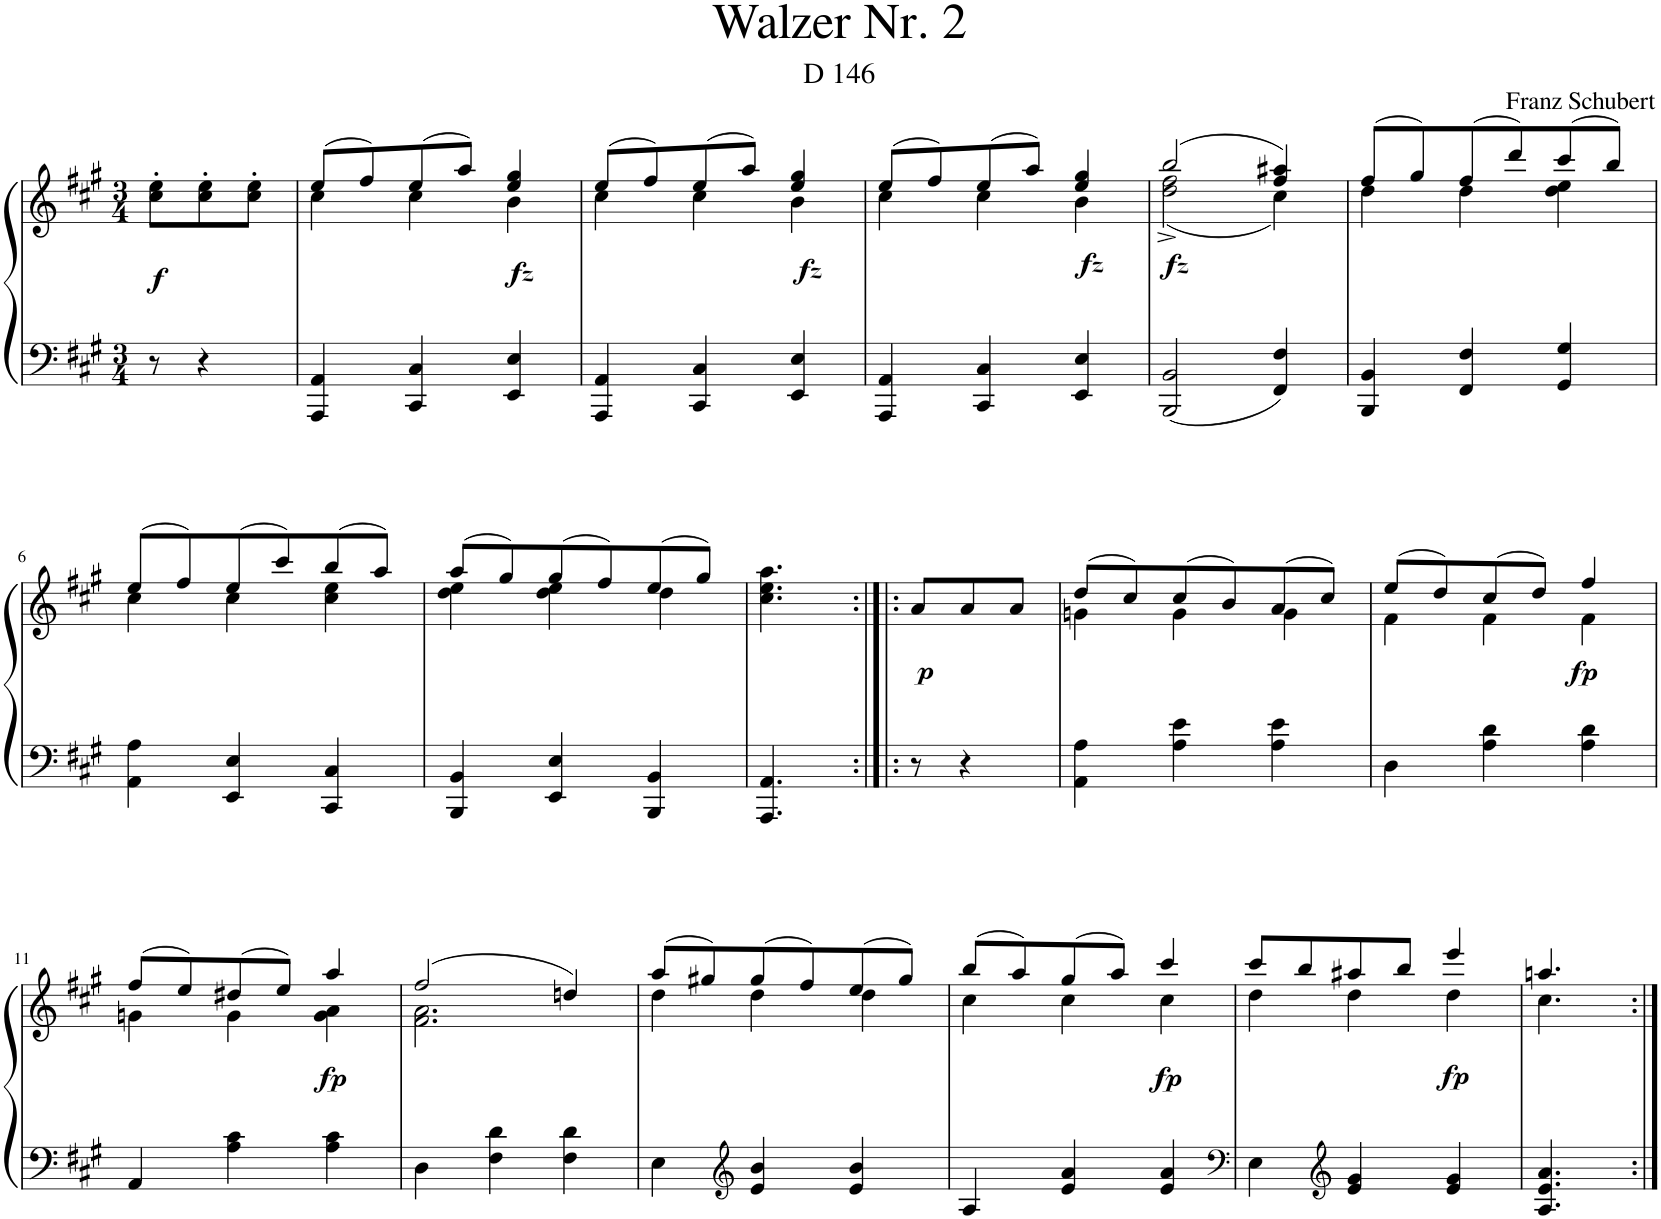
**kern	**kern	**dynam
*part1	*part1	*part1
*staff2	*staff1	*staff1/2
*I"Piano	*	*
*I'Pno.	*	*
*clefF4	*clefG2	*
*k[f#c#g#]	*k[f#c#g#]	*
*M3/4	*M3/4	*
=	=	=
!	!	!LO:DY:a=2
8r	8cc#\' 8ee\'L	f
4r	8cc#\' 8ee\'	.
.	8cc#\' 8ee\'J	.
=1	=1	=1
*	*^	*
4AAA/ 4AA/	(8ee/L	4cc#\	.
.	8ff#/)	.	.
4CC#/ 4C#/	(8ee/	4cc#\	.
.	8aa/J)	.	.
!	!	!	!LO:DY:b
4EE/ 4E/	4ee/ 4gg#/	4b\	fz
=2	=2	=2	=2
4AAA/ 4AA/	(8ee/L	4cc#\	.
.	8ff#/)	.	.
4CC#/ 4C#/	(8ee/	4cc#\	.
.	8aa/J)	.	.
!	!	!	!LO:DY:b
4EE/ 4E/	4ee/ 4gg#/	4b\	fz
=3	=3	=3	=3
4AAA/ 4AA/	(8ee/L	4cc#\	.
.	8ff#/)	.	.
4CC#/ 4C#/	(8ee/	4cc#\	.
.	8aa/J)	.	.
!	!	!	!LO:DY:b
4EE/ 4E/	4ee/ 4gg#/	4b\	fz
=4	=4	=4	=4
!	!	!	!LO:DY:b
2BBB/ 2BB/	(2bb/	(2dd\^ 2ff#\^	fz
4FF#/ 4F#/	4ff#/ 4aa#X/)	4cc#\)	.
=5	=5	=5	=5
4BBB/ 4BB/	(8ff#/L	4dd\	.
.	8gg#/)	.	.
4FF#/ 4F#/	(8ff#/	4dd\	.
.	8ddd/)	.	.
4GG#/ 4G#/	(8ccc#/	4dd\ 4ee\	.
.	8bb/J)	.	.
!!LO:LB:g=z	!!
=6	=6	=6	=6
4AA\ 4A\	(8ee/L	4cc#\	.
.	8ff#/)	.	.
4EE/ 4E/	(8ee/	4cc#\	.
.	8ccc#/)	.	.
4CC#/ 4C#/	(8bb/	4cc#\ 4ee\	.
.	8aa/J)	.	.
=7	=7	=7	=7
4BBB/ 4BB/	(8aa/L	4dd\ 4ee\	.
.	8gg#/)	.	.
4EE/ 4E/	(8gg#/	4dd\ 4ee\	.
.	8ff#/)	.	.
4BBB/ 4BB/	(8ee/	4dd\	.
.	8gg#/J)	.	.
*	*v	*v	*
=8	=8	=8
4.AAA/ 4.AA/	4.cc#\ 4.ee\ 4.aa\	.
=8X1:|!|:	=8X1:|!|:	=8X1:|!|:
!	!	!LO:DY:b
8r	8a/L	p
4r	8a/	.
.	8a/J	.
=9	=9	=9
*	*^	*
4AA\ 4A\	(8dd/L	4gn\	.
.	8cc#/)	.	.
4A\ 4e\	(8cc#/	4g\	.
.	8b/)	.	.
4A\ 4e\	(8a/	4g\	.
.	8cc#/J)	.	.
=10	=10	=10	=10
4D\	(8ee/L	4f#\	.
.	8dd/)	.	.
4A\ 4d\	(8cc#/	4f#\	.
.	8dd/J)	.	.
!	!	!	!LO:DY:b
4A\ 4d\	4ff#/	4f#\	fp
!!LO:LB:g=z	!!
=11	=11	=11	=11
4AA/	(8ff#/L	4gn\	.
.	8ee/)	.	.
4A\ 4c#\	(8dd#X/	4g\	.
.	8ee/J)	.	.
!	!	!	!LO:DY:b
4A\ 4c#\	4aa/	4g\ 4a\	fp
=12	=12	=12	=12
4D\	(2ff#/	2.f#\ 2.a\	.
4F#\ 4d\	.	.	.
4F#\ 4d\	4ddn/)	.	.
=13	=13	=13	=13
4E\	(8aa/L	4dd\	.
.	8gg#X/)	.	.
*clefG2	*	*	*
4e/ 4b/	(8gg#/	4dd\	.
.	8ff#/)	.	.
4e/ 4b/	(8ee/	4dd\	.
.	8gg#/J)	.	.
=14	=14	=14	=14
4A/	(8bb/L	4cc#\	.
.	8aa/)	.	.
4e/ 4a/	(8gg#/	4cc#\	.
.	8aa/J)	.	.
!	!	!	!LO:DY:b
4e/ 4a/	4ccc#/	4cc#\	fp
=15	=15	=15	=15
*clefF4	*	*	*
4E\	8ccc#/L	4dd\	.
.	8bb/	.	.
*clefG2	*	*	*
4e/ 4g#/	8aa#X/	4dd\	.
.	8bb/J	.	.
!	!	!	!LO:DY:b
4e/ 4g#/	4eee/	4dd\	fp
=16	=16	=16	=16
4.A/ 4.e/ 4.a/	4.aan/	4.cc#\	.
*	*v	*v	*
=:|!	=:|!	=:|!
*-	*-	*-
